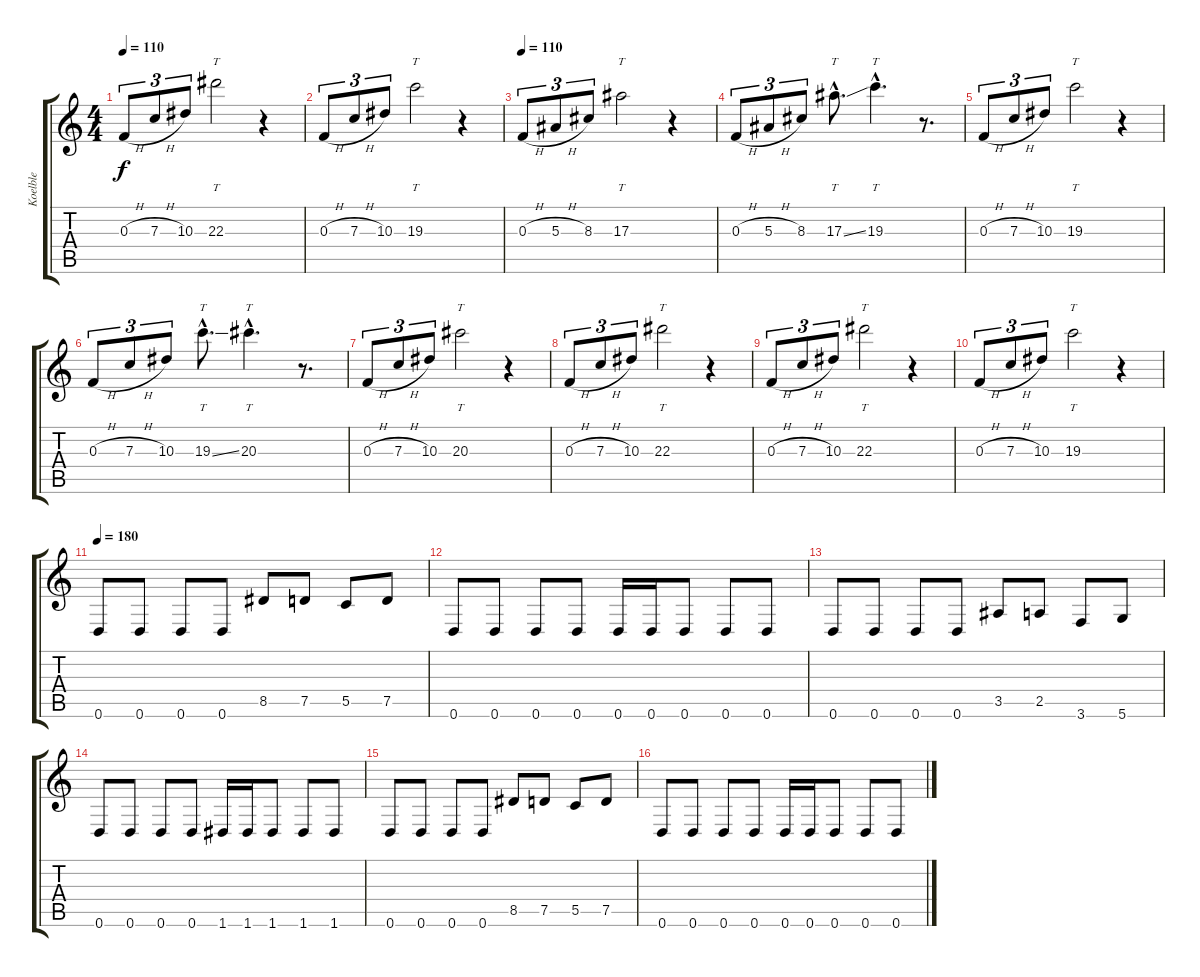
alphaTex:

\track ("Koelble" "Koelble") {instrument distortionguitar}
\staff {score tabs}
\tuning (D4 A3 F3 C3 G2 D2) {hide}
\ts (4 4)
\tempo 110
\clef g2
\ks c
0.3{h}.8{tu (3 2) dy f} 7.3{h}.8{tu (3 2)} 10.3.8{tu (3 2)} 22.3.2{tt} r.4 |
0.3{h}.8{tu (3 2)} 7.3{h}.8{tu (3 2)} 10.3.8{tu (3 2)} 19.3.2{tt} r.4 |
\tempo 110
0.3{h}.8{tu (3 2)} 5.3{h}.8{tu (3 2)} 8.3.8{tu (3 2)} 17.3.2{tt} r.4 |
0.3{h}.8{tu (3 2)} 5.3{h}.8{tu (3 2)} 8.3.8{tu (3 2)} 17.3{ss hac}.8{tt d} 19.3{hac}.4{tt d} r.8{d} |
0.3{h}.8{tu (3 2)} 7.3{h}.8{tu (3 2)} 10.3.8{tu (3 2)} 19.3.2{tt} r.4 |
0.3{h}.8{tu (3 2)} 7.3{h}.8{tu (3 2)} 10.3.8{tu (3 2)} 19.3{ss hac}.8{tt d} 20.3{hac}.4{tt d} r.8{d} |
0.3{h}.8{tu (3 2)} 7.3{h}.8{tu (3 2)} 10.3.8{tu (3 2)} 20.3.2{tt} r.4 |
0.3{h}.8{tu (3 2)} 7.3{h}.8{tu (3 2)} 10.3.8{tu (3 2)} 22.3.2{tt} r.4 |
0.3{h}.8{tu (3 2)} 7.3{h}.8{tu (3 2)} 10.3.8{tu (3 2)} 22.3.2{tt} r.4 |
0.3{h}.8{tu (3 2)} 7.3{h}.8{tu (3 2)} 10.3.8{tu (3 2)} 19.3.2{tt} r.4 |
\tempo 180
0.6.8 0.6.8 0.6.8 0.6.8 8.5.8 7.5.8 5.5.8 7.5.8 |
0.6.8 0.6.8 0.6.8 0.6.8 0.6.16 0.6.16 0.6.8 0.6.8 0.6.8 |
0.6.8 0.6.8 0.6.8 0.6.8 3.5.8 2.5.8 3.6.8 5.6.8 |
0.6.8 0.6.8 0.6.8 0.6.8 1.6.16 1.6.16 1.6.8 1.6.8 1.6.8 |
0.6.8 0.6.8 0.6.8 0.6.8 8.5.8 7.5.8 5.5.8 7.5.8 |
0.6.8 0.6.8 0.6.8 0.6.8 0.6.16 0.6.16 0.6.8 0.6.8 0.6.8
